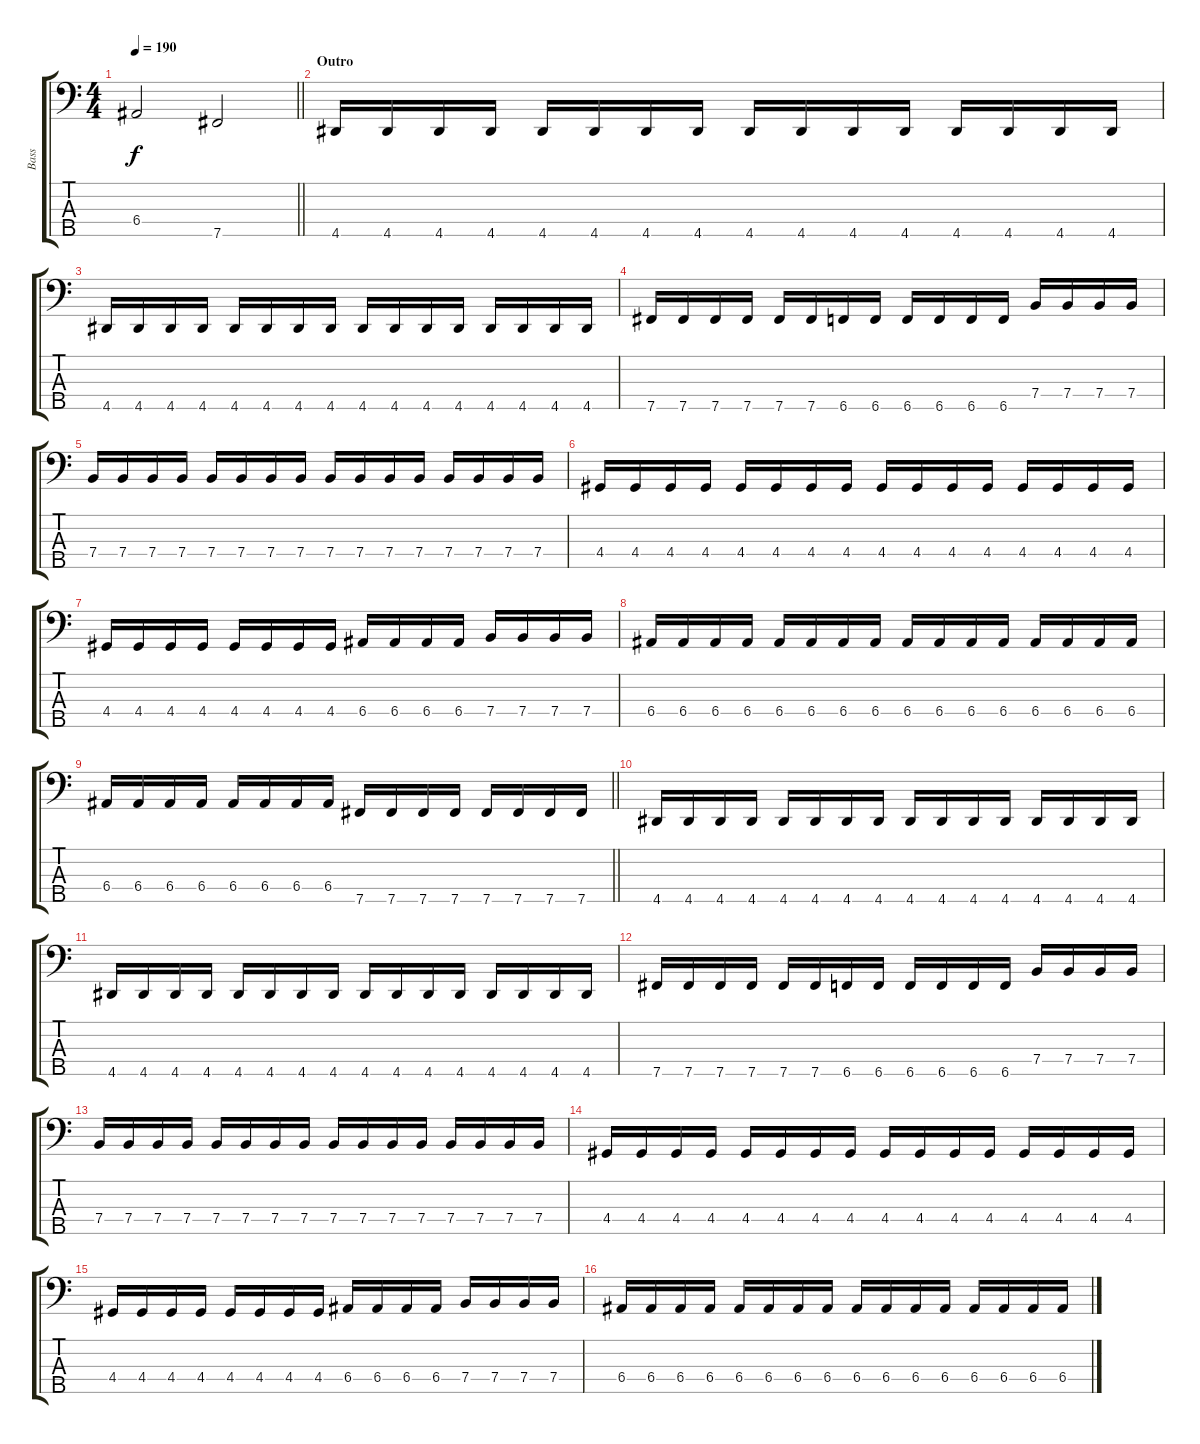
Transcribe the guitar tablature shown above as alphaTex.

\track ("Bass" "Bass") {instrument electricbassfinger}
\staff {score tabs}
\tuning (G2 D2 A1 E1 B0) {hide}
\ts (4 4)
\tempo 190
\clef f4
\barLineRight lightlight
\ks c
6.4{t}.2{dy f} 7.5.2 |
\section ("" "Outro")
4.5.16 4.5.16 4.5.16 4.5.16 4.5.16 4.5.16 4.5.16 4.5.16 4.5.16 4.5.16 4.5.16 4.5.16 4.5.16 4.5.16 4.5.16 4.5.16 |
4.5.16 4.5.16 4.5.16 4.5.16 4.5.16 4.5.16 4.5.16 4.5.16 4.5.16 4.5.16 4.5.16 4.5.16 4.5.16 4.5.16 4.5.16 4.5.16 |
7.5.16 7.5.16 7.5.16 7.5.16 7.5.16 7.5.16 6.5.16 6.5.16 6.5.16 6.5.16 6.5.16 6.5.16 7.4.16 7.4.16 7.4.16 7.4.16 |
7.4.16 7.4.16 7.4.16 7.4.16 7.4.16 7.4.16 7.4.16 7.4.16 7.4.16 7.4.16 7.4.16 7.4.16 7.4.16 7.4.16 7.4.16 7.4.16 |
4.4.16 4.4.16 4.4.16 4.4.16 4.4.16 4.4.16 4.4.16 4.4.16 4.4.16 4.4.16 4.4.16 4.4.16 4.4.16 4.4.16 4.4.16 4.4.16 |
4.4.16 4.4.16 4.4.16 4.4.16 4.4.16 4.4.16 4.4.16 4.4.16 6.4.16 6.4.16 6.4.16 6.4.16 7.4.16 7.4.16 7.4.16 7.4.16 |
6.4.16 6.4.16 6.4.16 6.4.16 6.4.16 6.4.16 6.4.16 6.4.16 6.4.16 6.4.16 6.4.16 6.4.16 6.4.16 6.4.16 6.4.16 6.4.16 |
\barLineRight lightlight
6.4.16 6.4.16 6.4.16 6.4.16 6.4.16 6.4.16 6.4.16 6.4.16 7.5.16 7.5.16 7.5.16 7.5.16 7.5.16 7.5.16 7.5.16 7.5.16 |
\section ("" "")
4.5.16 4.5.16 4.5.16 4.5.16 4.5.16 4.5.16 4.5.16 4.5.16 4.5.16 4.5.16 4.5.16 4.5.16 4.5.16 4.5.16 4.5.16 4.5.16 |
4.5.16 4.5.16 4.5.16 4.5.16 4.5.16 4.5.16 4.5.16 4.5.16 4.5.16 4.5.16 4.5.16 4.5.16 4.5.16 4.5.16 4.5.16 4.5.16 |
7.5.16 7.5.16 7.5.16 7.5.16 7.5.16 7.5.16 6.5.16 6.5.16 6.5.16 6.5.16 6.5.16 6.5.16 7.4.16 7.4.16 7.4.16 7.4.16 |
7.4.16 7.4.16 7.4.16 7.4.16 7.4.16 7.4.16 7.4.16 7.4.16 7.4.16 7.4.16 7.4.16 7.4.16 7.4.16 7.4.16 7.4.16 7.4.16 |
4.4.16 4.4.16 4.4.16 4.4.16 4.4.16 4.4.16 4.4.16 4.4.16 4.4.16 4.4.16 4.4.16 4.4.16 4.4.16 4.4.16 4.4.16 4.4.16 |
4.4.16 4.4.16 4.4.16 4.4.16 4.4.16 4.4.16 4.4.16 4.4.16 6.4.16 6.4.16 6.4.16 6.4.16 7.4.16 7.4.16 7.4.16 7.4.16 |
6.4.16 6.4.16 6.4.16 6.4.16 6.4.16 6.4.16 6.4.16 6.4.16 6.4.16 6.4.16 6.4.16 6.4.16 6.4.16 6.4.16 6.4.16 6.4.16
